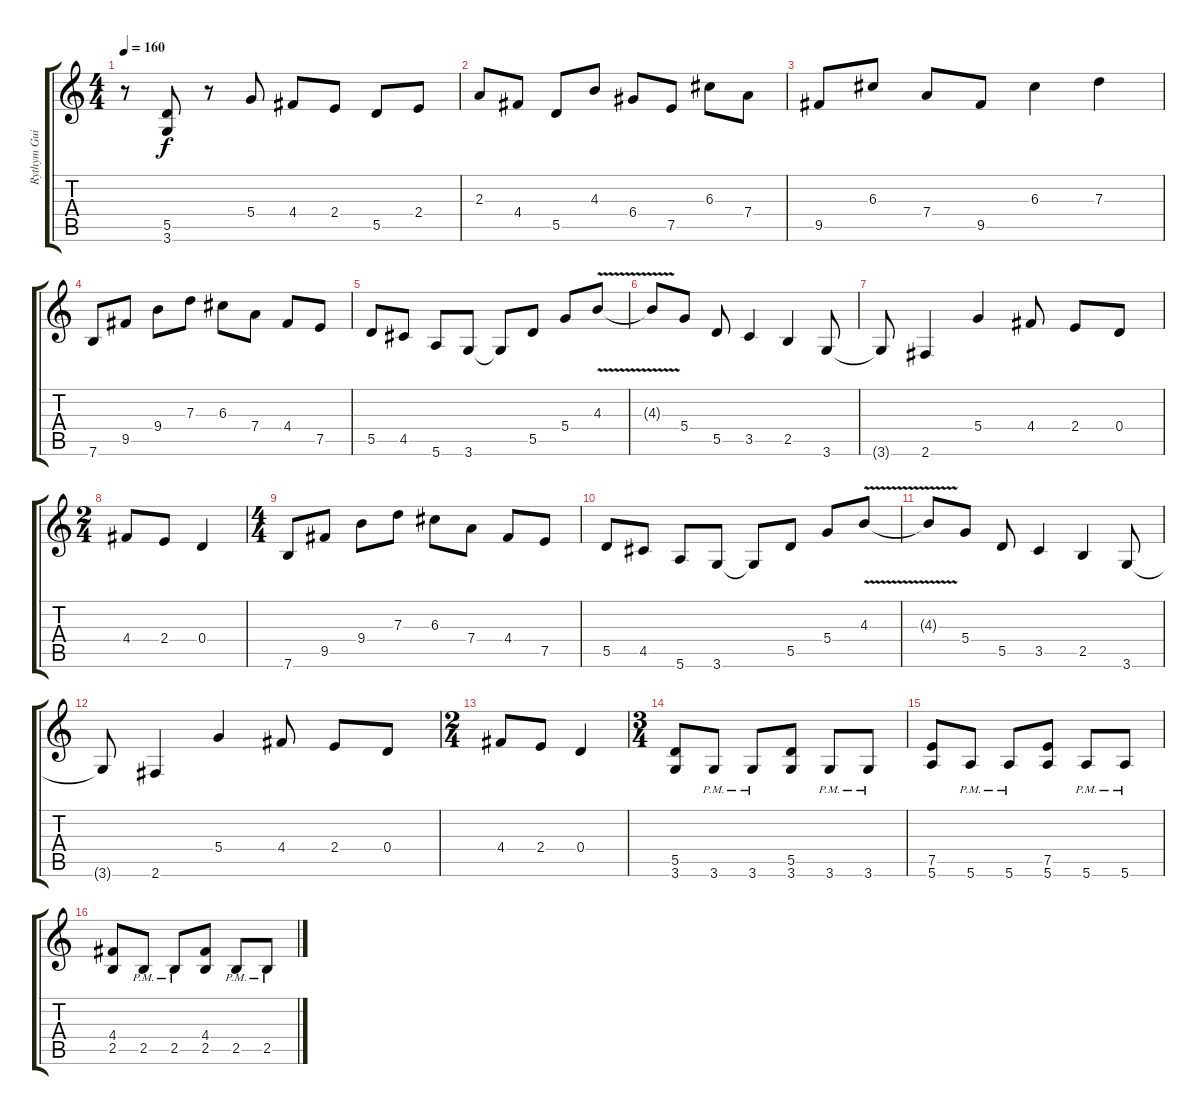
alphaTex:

\track ("Rythym Guitar" "Rythym Gui") {instrument overdrivenguitar}
\staff {score tabs}
\tuning (E4 B3 G3 D3 A2 E2) {hide}
\ts (4 4)
\tempo 160
\clef g2
\ks c
r.8{dy f} (5.5 3.6).8 r.8 5.4.8 4.4.8 2.4.8 5.5.8 2.4.8 |
2.3.8 4.4.8 5.5.8 4.3.8 6.4.8 7.5.8 6.3.8 7.4.8 |
9.5.8 6.3.8 7.4.8 9.5.8 6.3.4 7.3.4 |
7.6.8 9.5.8 9.4.8 7.3.8 6.3.8 7.4.8 4.4.8 7.5.8 |
5.5.8 4.5.8 5.6.8 3.6.8 3.6{t}.8 5.5.8 5.4.8 4.3{v}.8 |
4.3{v t}.8 5.4.8 5.5.8 3.5.4 2.5.4 3.6.8 |
3.6{t}.8 2.6.4 5.4.4 4.4.8 2.4.8 0.4.8 |
\ts (2 4)
4.4.8 2.4.8 0.4.4 |
\ts (4 4)
7.6.8 9.5.8 9.4.8 7.3.8 6.3.8 7.4.8 4.4.8 7.5.8 |
5.5.8 4.5.8 5.6.8 3.6.8 3.6{t}.8 5.5.8 5.4.8 4.3{v}.8 |
4.3{v t}.8 5.4.8 5.5.8 3.5.4 2.5.4 3.6.8 |
3.6{t}.8 2.6.4 5.4.4 4.4.8 2.4.8 0.4.8 |
\ts (2 4)
4.4.8 2.4.8 0.4.4 |
\ts (3 4)
(5.5 3.6).8 3.6{pm}.8 3.6{pm}.8 (5.5 3.6).8 3.6{pm}.8 3.6{pm}.8 |
(7.5 5.6).8 5.6{pm}.8 5.6{pm}.8 (7.5 5.6).8 5.6{pm}.8 5.6{pm}.8 |
(4.4 2.5).8 2.5{pm}.8 2.5{pm}.8 (4.4 2.5).8 2.5{pm}.8 2.5{pm}.8
